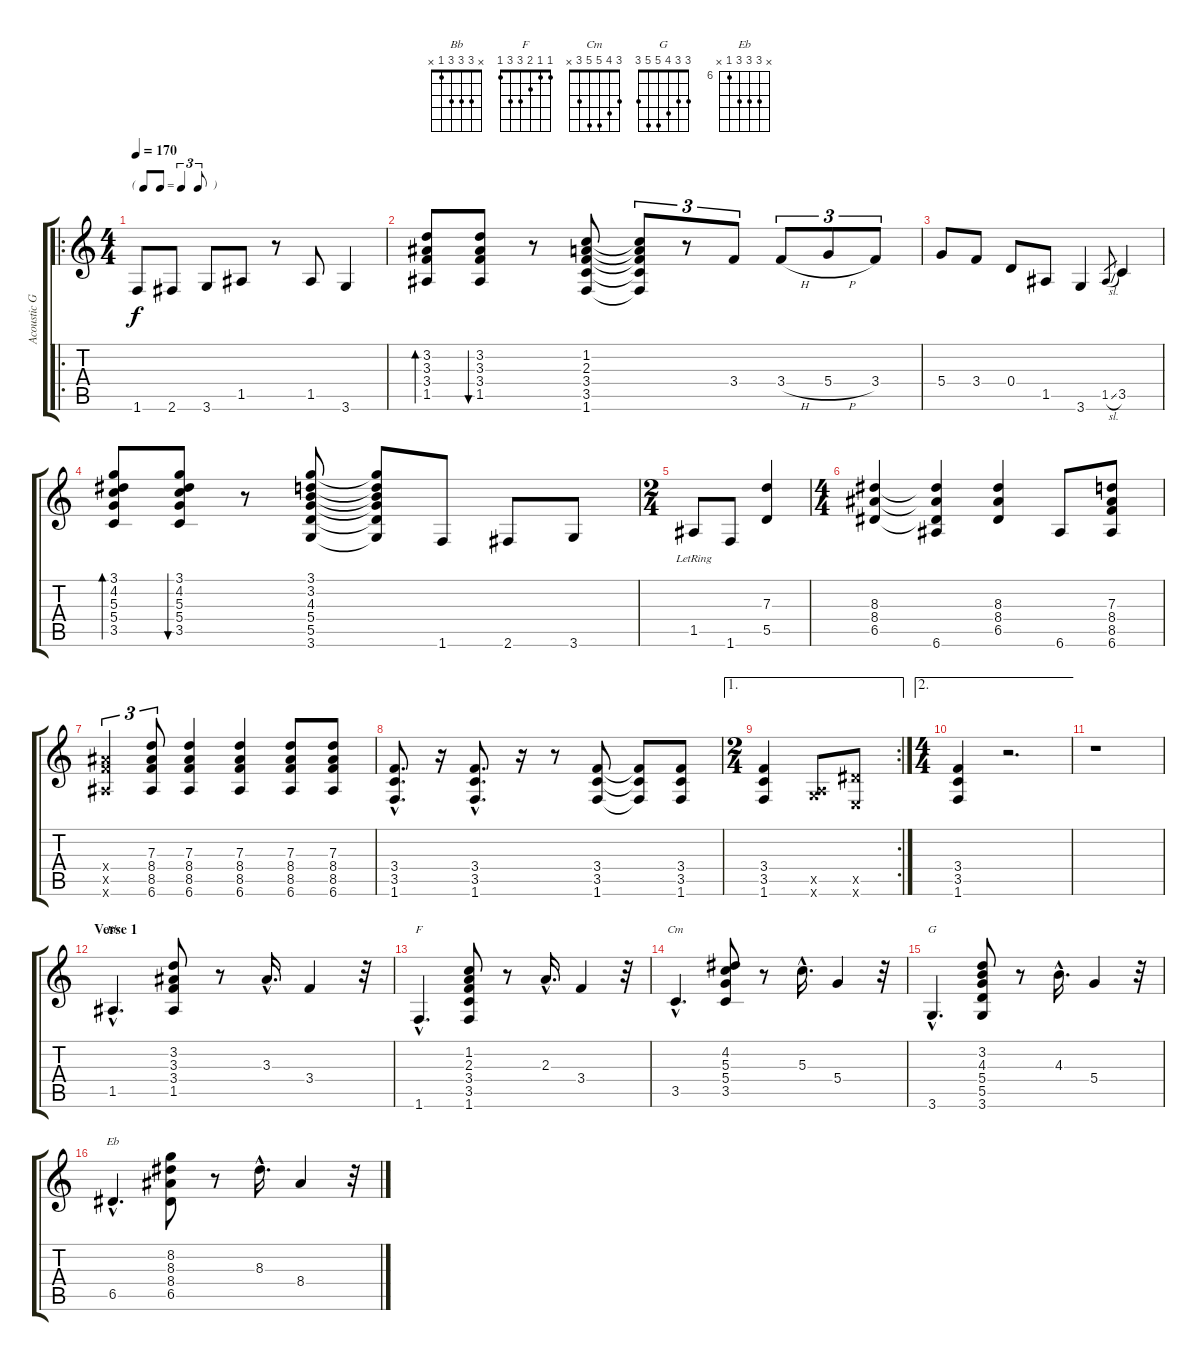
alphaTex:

\track ("Acoustic Guitar" "Acoustic G") {instrument acousticguitarsteel}
\staff {score tabs}
\tuning (E4 B3 G3 D3 A2 E2) {hide}
\chord ("Bb" x 3 3 3 1 x)
\chord ("F" 1 1 2 3 3 1)
\chord ("Cm" 3 4 5 5 3 x)
\chord ("G" 3 3 4 5 5 3)
\chord ("Eb" x 8 8 8 6 x) {firstfret 6}
\ro
\ts (4 4)
\tf triplet8th
\tempo 170
\clef g2
\ks c
1.6.8{dy f instrument acousticguitarsteel} 2.6.8 3.6.8 1.5.8 r.8 1.5.8 3.6.4 |
(3.2 3.3 3.4 1.5).8{bd 120} (3.2 3.3 3.4 1.5).8{bu 120} r.8 (1.2 2.3 3.4 3.5 1.6).8 (1.2{t} 2.3{t} 3.4{t} 3.5{t} 1.6{t}).8{tu (3 2)} r.8{tu (3 2)} 3.4.8{tu (3 2)} 3.4{h}.8{tu (3 2)} 5.4{h}.8{tu (3 2)} 3.4.8{tu (3 2)} |
5.4.8 3.4.8 0.4.8 1.5.8 3.6.4 1.5{sl}.8{gr} 3.5.4 |
(3.1 4.2 5.3 5.4 3.5).8{bd 120} (3.1 4.2 5.3 5.4 3.5).8{bu 120} r.8 (3.1 3.2 4.3 5.4 5.5 3.6).8 (3.1{t} 3.2{t} 4.3{t} 5.4{t} 5.5{t} 3.6{t}).8 1.6.8 2.6.8 3.6.8 |
\ts (2 4)
1.5{lr}.8 1.6.8 (7.3 5.5).4 |
\ts (4 4)
(8.3 8.4 6.5).4 (8.3{t} 8.4{t} 6.5{t} 6.6).4 (8.3 8.4 6.5).4 6.6.8 (7.3 8.4 8.5 6.6).8 |
(8.4{x} 8.5{x} 6.6{x}).4{tu (3 2)} (7.3 8.4 8.5 6.6).8{tu (3 2)} (7.3 8.4 8.5 6.6).4 (7.3 8.4 8.5 6.6).4 (7.3 8.4 8.5 6.6).8 (7.3 8.4 8.5 6.6).8 |
(3.4{hac} 3.5{hac} 1.6{hac}).8{d} r.16 (3.4{hac} 3.5{hac} 1.6{hac}).8{d} r.16 r.8 (3.4 3.5 1.6).8 (3.4{t} 3.5{t} 1.6{t}).8 (3.4 3.5 1.6).8 |
\ae 1
\rc 2
\ts (2 4)
(3.4 3.5 1.6).4 (0.5{x} 3.6{x}).8 (6.5{x} 0.6{x}).8 |
\ae 2
\ts (4 4)
(3.4 3.5 1.6).4 r.2{d} |
r.1 |
\section ("" "Verse 1")
1.5{hac}.4{d ch "Bb"} (3.2 3.3 3.4 1.5).8 r.8 3.3{hac}.16{d} 3.4.4 r.32 |
1.6{hac}.4{d ch "F"} (1.2 2.3 3.4 3.5 1.6).8 r.8 2.3{hac}.16{d} 3.4.4 r.32 |
3.5{hac}.4{d ch "Cm"} (4.2 5.3 5.4 3.5).8 r.8 5.3{hac}.16{d} 5.4.4 r.32 |
3.6{hac}.4{d ch "G"} (3.2 4.3 5.4 5.5 3.6).8 r.8 4.3{hac}.16{d} 5.4.4 r.32 |
6.5{hac}.4{d ch "Eb"} (8.2 8.3 8.4 6.5).8 r.8 8.3{hac}.16{d} 8.4.4 r.32
